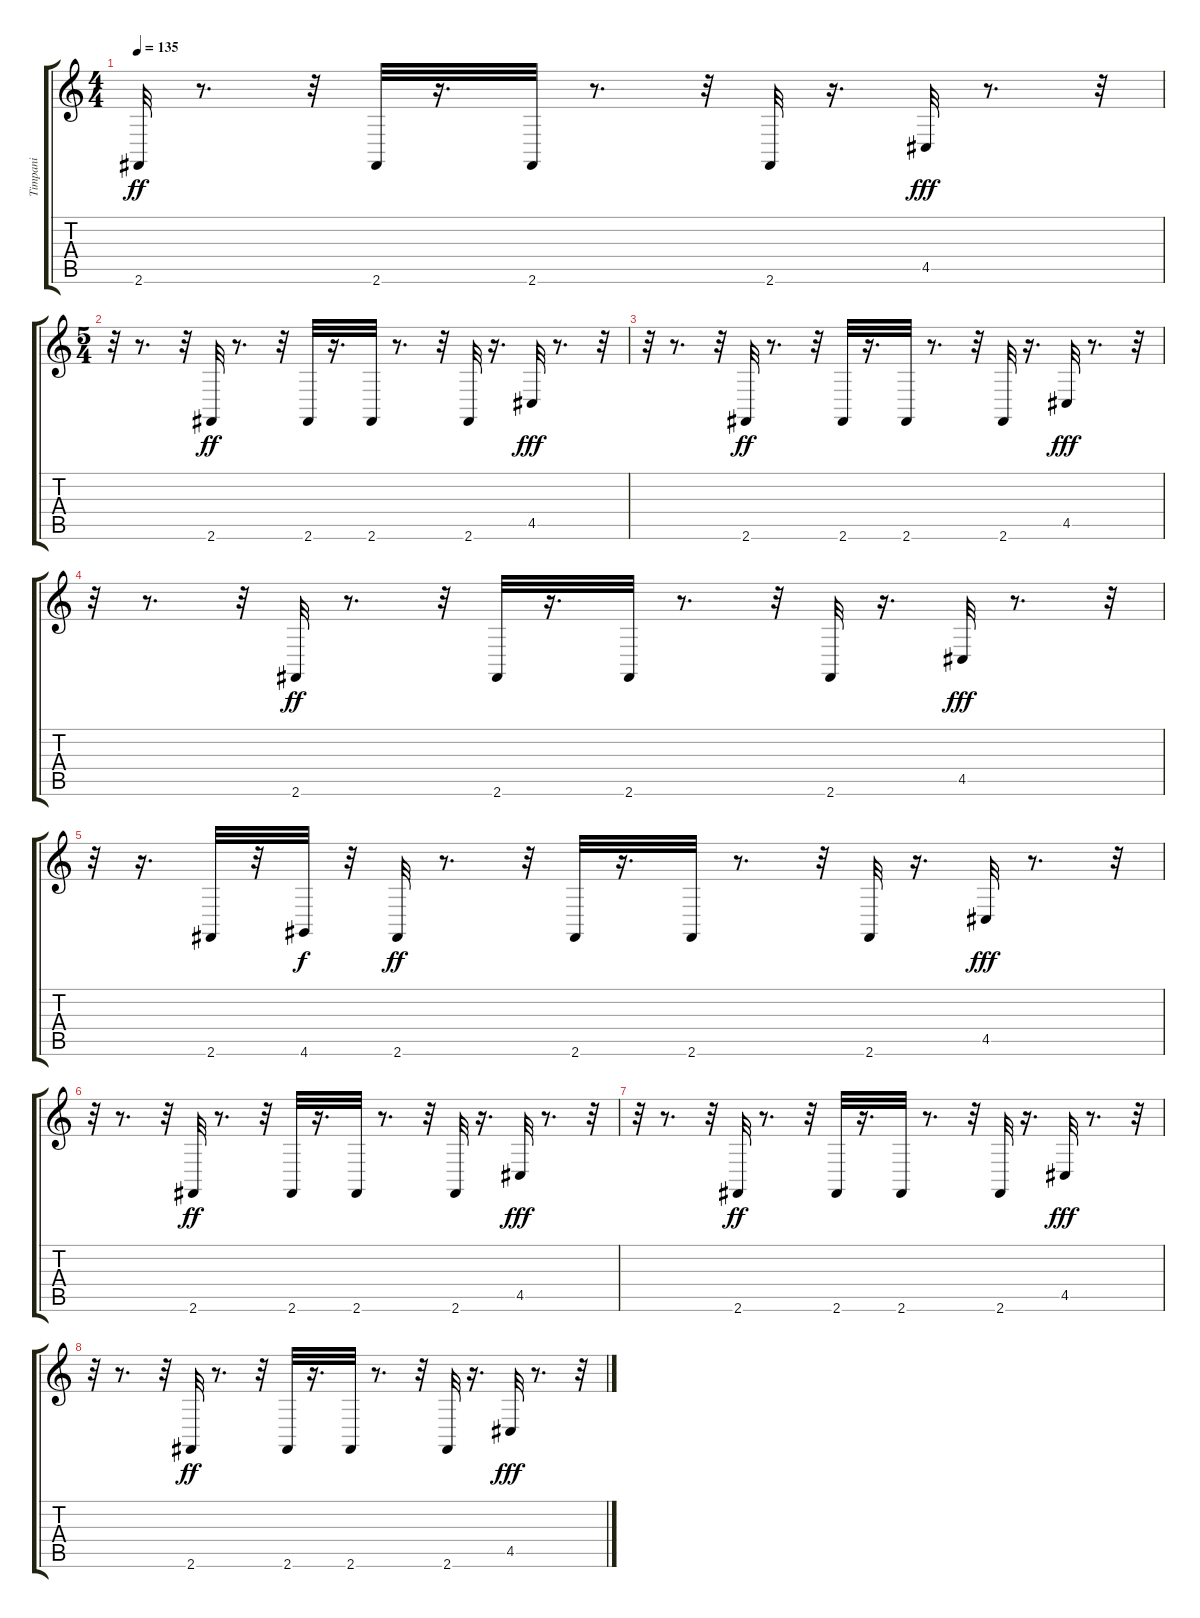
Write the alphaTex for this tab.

\track ("Timpani" "Timpani") {instrument timpani}
\staff {score tabs}
\tuning (E4 B3 G3 D3 A2 E2) {hide}
\ts (4 4)
\tempo 135
\clef g2
\ks c
2.6.32{dy ff} r.8{d} r.32 2.6.32 r.16{d} 2.6.32 r.8{d} r.32 2.6.32 r.16{d} 4.5.32{dy fff} r.8{d} r.32 |
\ts (5 4)
r.32 r.8{d} r.32 2.6.32{dy ff} r.8{d} r.32 2.6.32 r.16{d} 2.6.32 r.8{d} r.32 2.6.32 r.16{d} 4.5.32{dy fff} r.8{d} r.32 |
r.32 r.8{d} r.32 2.6.32{dy ff} r.8{d} r.32 2.6.32 r.16{d} 2.6.32 r.8{d} r.32 2.6.32 r.16{d} 4.5.32{dy fff} r.8{d} r.32 |
r.32 r.8{d} r.32 2.6.32{dy ff} r.8{d} r.32 2.6.32 r.16{d} 2.6.32 r.8{d} r.32 2.6.32 r.16{d} 4.5.32{dy fff} r.8{d} r.32 |
r.32 r.16{d} 2.6.32 r.32 4.6.32{dy f} r.32 2.6.32{dy ff} r.8{d} r.32 2.6.32 r.16{d} 2.6.32 r.8{d} r.32 2.6.32 r.16{d} 4.5.32{dy fff} r.8{d} r.32 |
r.32 r.8{d} r.32 2.6.32{dy ff} r.8{d} r.32 2.6.32 r.16{d} 2.6.32 r.8{d} r.32 2.6.32 r.16{d} 4.5.32{dy fff} r.8{d} r.32 |
r.32 r.8{d} r.32 2.6.32{dy ff} r.8{d} r.32 2.6.32 r.16{d} 2.6.32 r.8{d} r.32 2.6.32 r.16{d} 4.5.32{dy fff} r.8{d} r.32 |
r.32 r.8{d} r.32 2.6.32{dy ff} r.8{d} r.32 2.6.32 r.16{d} 2.6.32 r.8{d} r.32 2.6.32 r.16{d} 4.5.32{dy fff} r.8{d} r.32
